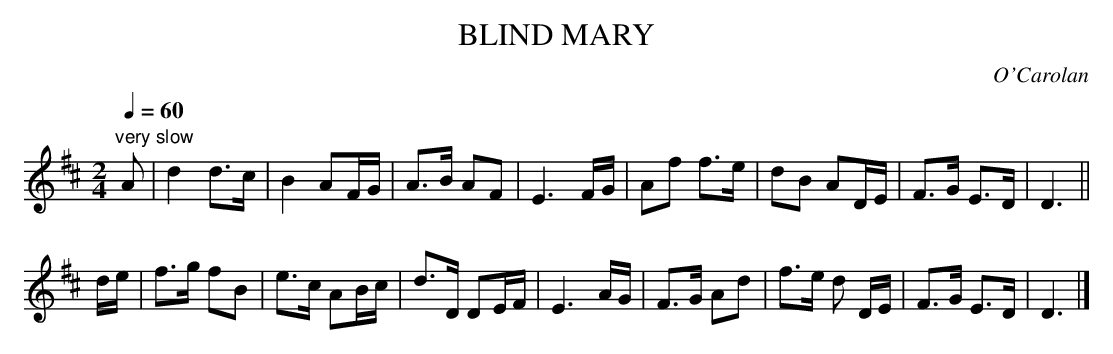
X:1
T:BLIND MARY
C:O'Carolan
Q:1/4=60
M:2/4
L:1/16
K:D
"very slow"
A2|d4d3c|B4A2FG|A3B A2F2|E6FG|\
A2f2 f3e|d2B2 A2DE|F3G E3D|D6||
de|f3g f2B2|e3c A2Bc|d3D D2EF|E6AG|\
F3G A2d2|f3e d2 DE|F3G E3D|D6|]
